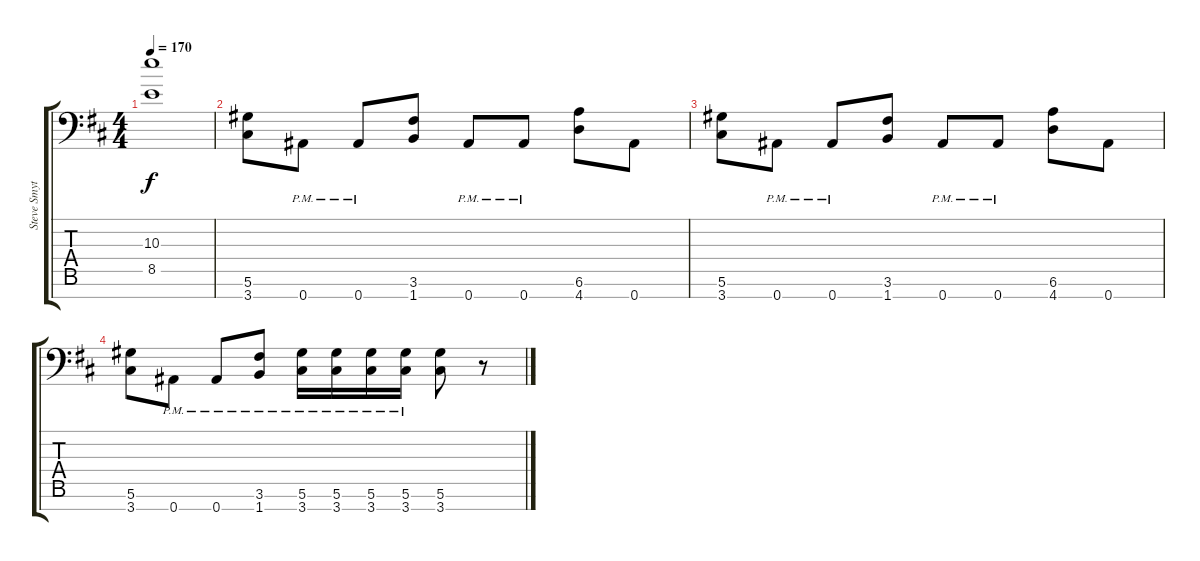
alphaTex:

\track ("Steve Smyth Lead" "Steve Smyt") {instrument distortionguitar}
\staff {score tabs}
\tuning (Eb4 Bb3 Gb3 Db3 Ab2 Eb2 Bb1) {hide}
\ts (4 4)
\tempo 170
\clef f4
\ks d
(10.3 8.5).1{dy f} |
(5.6 3.7).8 0.7{pm}.8 0.7{pm}.8 (3.6 1.7).8 0.7{pm}.8 0.7{pm}.8 (6.6 4.7).8 0.7.8 |
(5.6 3.7).8 0.7{pm}.8 0.7{pm}.8 (3.6 1.7).8 0.7{pm}.8 0.7{pm}.8 (6.6 4.7).8 0.7.8 |
(5.6 3.7).8 0.7{pm}.8 0.7{pm}.8 (3.6{pm} 1.7{pm}).8 (5.6{pm} 3.7{pm}).16 (5.6{pm} 3.7{pm}).16 (5.6{pm} 3.7{pm}).16 (5.6{pm} 3.7{pm}).16 (5.6 3.7).8 r.8
